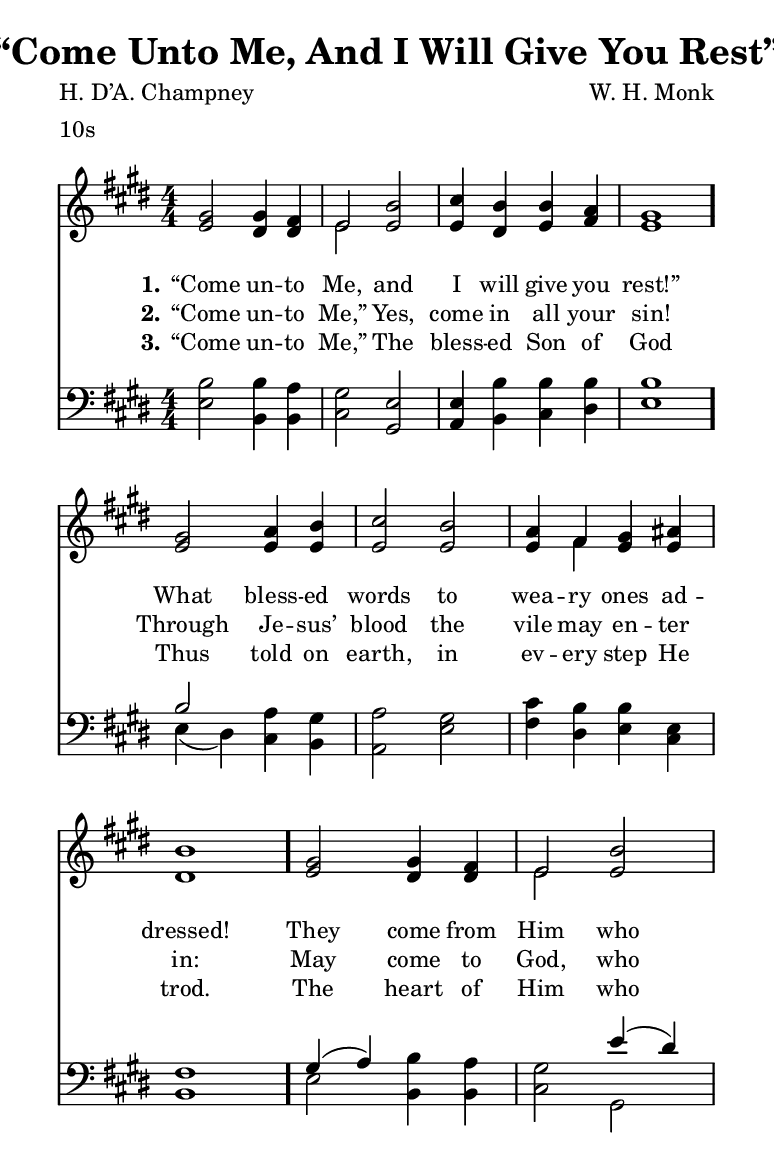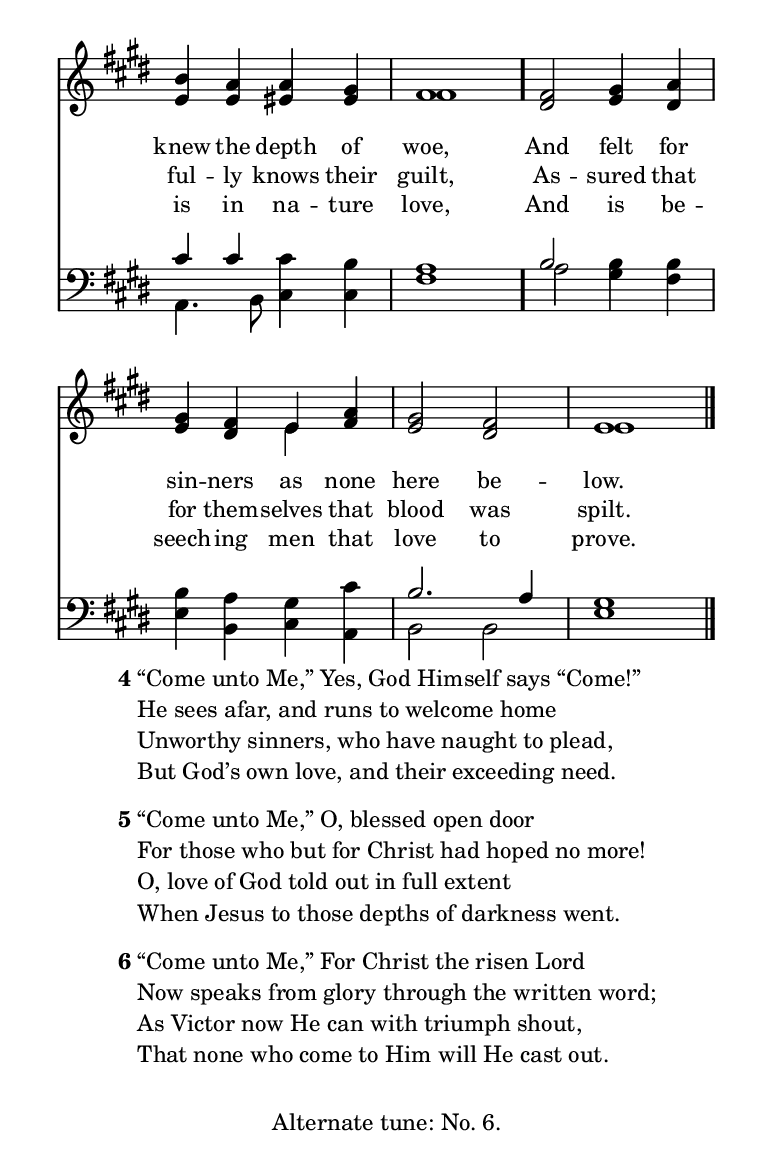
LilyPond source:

\include "common/global.ily"
\paper {
  \include "common/paper.ily"
  %ragged-bottom = ##t
  %ragged-last-bottom = ##t
  systems-per-page = #(cond (is-eogsized 3) (#t #f))
  %page-count = ##f
}

\header{
  hymnnumber = "76"
  title = "“Come Unto Me, And I Will Give You Rest”"
  tunename = "Eventide"
  meter = "10s"
  poet = "H. D’A. Champney"
  composer = "W. H. Monk"
  %copyright = ""
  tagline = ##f
}

% for fermata in MIDI
ta = { \tempo 4=110 }
tb = { \tempo 4=55  }

patternAA = { c2      c4 c4 | c2 c2      | c4  c4 c4 c4 | c1 }
patternAB = { c4( c4) c4 c4 | c2 c2      | c4  c4 c4 c4 | c1 }
patternAC = { c4( c4) c4 c4 | c2 c4( c4) | c4  c4 c4 c4 | c1 }
patternAD = { c2      c4 c4 | c2 c2      | c4. c8 c4 c4 | c1 }

patternBA = { c2 c4 c4 | c4 c4 c4 c4 | c2  c2 | c1 }
patternBB = { c2 c4 c4 | c4 c4 c4 c4 | c2. c4 | c1 }

global = {
  \include "common/overrides.ily"
  \override Staff.TimeSignature.style = #'numbered
  \time 4/4
  \override Score.MetronomeMark.transparent = ##t % hide all fermata changes too
  \ta
  \key e \major
  %\partial 4
  \autoBeamOff
}

notesSoprano = {
\global
\relative c'' {

  \changePitch \patternAA { gis gis fis | e b' | cis b b a | gis }
  \changePitch \patternAA { gis a b | cis b | a fis gis ais | b }
  \changePitch \patternAA { gis gis fis | e b' | b a a gis | fis }
  \changePitch \patternBA { fis gis a | gis fis e a | gis fis | e }

  \bar "|."

}
}

notesAlto = {
\global
\relative e' {

  \changePitch \patternAA { e dis dis | e e | e dis e fis | e }
  \changePitch \patternAA { e e e | e e | e fis e e | dis }
  \changePitch \patternAA { e dis dis | e e | e e eis eis | fis }
  \changePitch \patternBA { dis e dis | e dis e fis | e dis | e }

}
}

notesTenor = {
\global
\relative a {

  \changePitch \patternAA { b b a | gis e | e b' b b | b }
  \changePitch \patternAA { b a gis | a gis | cis b b e, | fis }
  \changePitch \patternAC { gis a b a | gis e' dis | cis cis cis b | a }
  \changePitch \patternBB { b b b | b a gis cis | b a | gis }

}
}

notesBass = {
\global
\relative f {

  \changePitch \patternAA { e b b | cis gis | a b cis dis | e }
  \changePitch \patternAB { e dis cis b | a e' | fis dis e cis | b }
  \changePitch \patternAD { e b b | cis gis | a b cis cis | fis }
  \changePitch \patternBA { a gis fis | e b cis a | b b e }

}
}

wordsA = \lyricmode {
\set stanza = "1."

“Come un -- to Me, and I will give you rest!” \bar "."
What bless -- ed words to wea -- ry ones ad -- dressed! \bar "."
They come from Him who knew the depth of woe, \bar "."
And felt for sin -- ners as none here be -- low. \bar "."

}

wordsB = \lyricmode {
\set stanza = "2."

“Come un -- to Me,” Yes, come in all your sin!
Through Je -- sus’ blood the vile may en -- ter in:
May come to God, who ful -- ly knows their guilt,
As -- sured that for them -- selves that blood was spilt.

}

wordsC = \lyricmode {
\set stanza = "3."

“Come un -- to Me,” The bless -- ed Son of God
Thus told on earth, in ev -- ery step He trod.
The heart of Him who is in na -- ture love,
And is be -- seech -- ing men that love to prove.

}

wordsD = \markuplist {

\line { “Come unto Me,” Yes, God Himself says “Come!” }
\line { He sees afar, and runs to welcome home }
\line { Unworthy sinners, who have naught to plead, }
\line { But God’s own love, and their exceeding need. }

}

wordsE = \markuplist {

\line { “Come unto Me,” O, blessed open door }
\line { For those who but for Christ had hoped no more! }
\line { O, love of God told out in full extent }
\line { When Jesus to those depths of darkness went. }

}

wordsF = \markuplist {

\line { “Come unto Me,” For Christ the risen Lord }
\line { Now speaks from glory through the written word; }
\line { As Victor now He can with triumph shout, }
\line { That none who come to Him will He cast out. }

}

\score {
  \context ChoirStaff <<
    \context Staff = upper <<
      \set ChoirStaff.systemStartDelimiter = #'SystemStartBar
      \partcombine #'(2 . 9) \notesSoprano \notesAlto
      \context NullVoice = sopranos { \voiceOne << \notesSoprano >> }
      \context NullVoice = altos { \voiceTwo << \notesAlto >> }
      \context Lyrics = one   \lyricsto sopranos \wordsA
      \context Lyrics = two   \lyricsto sopranos \wordsB
      \context Lyrics = three \lyricsto sopranos \wordsC
    >>
    \context Staff = men <<
      \clef bass
      \partcombine #'(2 . 9) \notesTenor \notesBass
      \context NullVoice = tenors { \voiceOne << \notesTenor >> }
      \context NullVoice = basses { \voiceTwo << \notesBass >> }
    >>
  >>
  \layout {
    \include "common/layout.ily"
  }
  \midi{
    \include "common/midi.ily"
  }
}

\noPageBreak

\markup { \fill-line { \column {
  \raise #5
  \line{ \bold 4 \column { \wordsD } } \combine \null \vspace #0.4
  \line{ \bold 5 \column { \wordsE } } \combine \null \vspace #0.4
  \line{ \bold 6 \column { \wordsF } } %\combine \null \vspace #0.4
} } }

\noPageBreak

\markup { \vspace #2 \fill-line { \line { Alternate tune: No. 6. } } }

\version "2.19.49"  % necessary for upgrading to future LilyPond versions.

% vi:set et ts=2 sw=2 ai nocindent syntax=lilypond:
